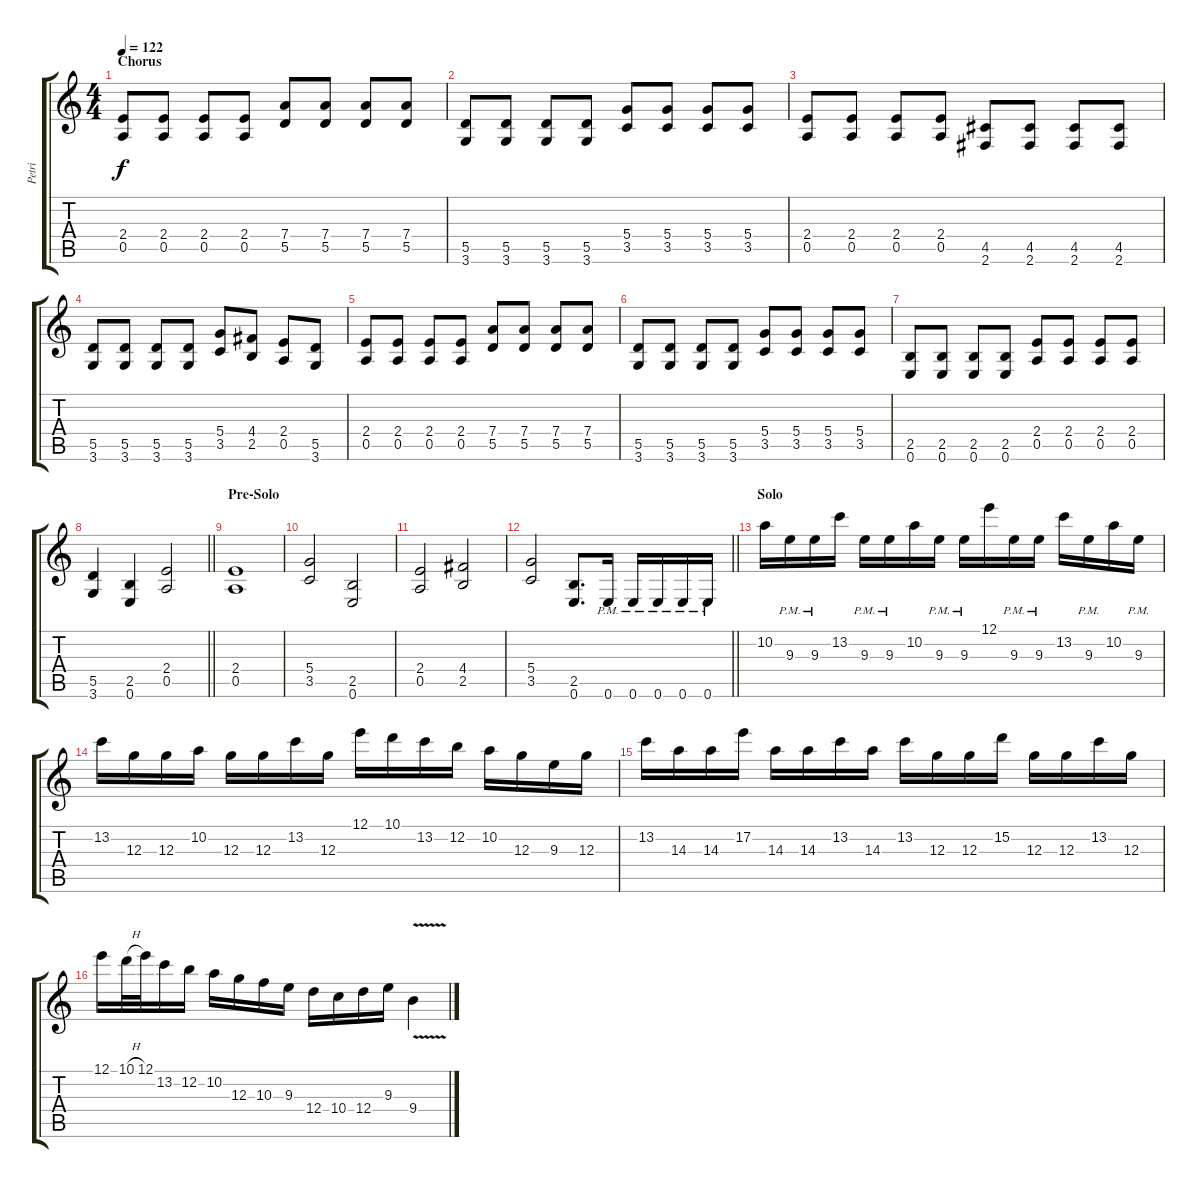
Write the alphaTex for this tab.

\track ("Petri" "Petri") {instrument distortionguitar}
\staff {score tabs}
\tuning (E4 B3 G3 D3 A2 E2) {hide}
\ts (4 4)
\section ("" "Chorus")
\tempo 122
\clef g2
\ks c
(2.4 0.5).8{dy f} (2.4 0.5).8 (2.4 0.5).8 (2.4 0.5).8 (7.4 5.5).8 (7.4 5.5).8 (7.4 5.5).8 (7.4 5.5).8 |
(5.5 3.6).8 (5.5 3.6).8 (5.5 3.6).8 (5.5 3.6).8 (5.4 3.5).8 (5.4 3.5).8 (5.4 3.5).8 (5.4 3.5).8 |
(2.4 0.5).8 (2.4 0.5).8 (2.4 0.5).8 (2.4 0.5).8 (4.5 2.6).8 (4.5 2.6).8 (4.5 2.6).8 (4.5 2.6).8 |
(5.5 3.6).8 (5.5 3.6).8 (5.5 3.6).8 (5.5 3.6).8 (5.4 3.5).8 (4.4 2.5).8 (2.4 0.5).8 (5.5 3.6).8 |
(2.4 0.5).8 (2.4 0.5).8 (2.4 0.5).8 (2.4 0.5).8 (7.4 5.5).8 (7.4 5.5).8 (7.4 5.5).8 (7.4 5.5).8 |
(5.5 3.6).8 (5.5 3.6).8 (5.5 3.6).8 (5.5 3.6).8 (5.4 3.5).8 (5.4 3.5).8 (5.4 3.5).8 (5.4 3.5).8 |
(2.5 0.6).8 (2.5 0.6).8 (2.5 0.6).8 (2.5 0.6).8 (2.4 0.5).8 (2.4 0.5).8 (2.4 0.5).8 (2.4 0.5).8 |
\barLineRight lightlight
(5.5 3.6).4 (2.5 0.6).4 (2.4 0.5).2 |
\section ("" "Pre-Solo")
(2.4 0.5).1 |
(5.4 3.5).2 (2.5 0.6).2 |
(2.4 0.5).2 (4.4 2.5).2 |
\barLineRight lightlight
(5.4 3.5).2 (2.5 0.6).8{d} 0.6{pm}.16 0.6{pm}.16 0.6{pm}.16 0.6{pm}.16 0.6{pm}.16 |
\section ("" "Solo")
10.2.16{volume 13} 9.3{pm}.16 9.3{pm}.16 13.2.16 9.3{pm}.16 9.3{pm}.16 10.2.16 9.3{pm}.16 9.3{pm}.16 12.1.16 9.3{pm}.16 9.3{pm}.16 13.2.16 9.3{pm}.16 10.2.16 9.3{pm}.16 |
13.2.16 12.3.16 12.3.16 10.2.16 12.3.16 12.3.16 13.2.16 12.3.16 12.1.16 10.1.16 13.2.16 12.2.16 10.2.16 12.3.16 9.3.16 12.3.16 |
13.2.16 14.3.16 14.3.16 17.2.16 14.3.16 14.3.16 13.2.16 14.3.16 13.2.16 12.3.16 12.3.16 15.2.16 12.3.16 12.3.16 13.2.16 12.3.16 |
12.1.16 10.1{h}.32 12.1.32 13.2.16 12.2.16 10.2.16 12.3.16 10.3.16 9.3.16 12.4.16 10.4.16 12.4.16 9.3.16 9.4{v}.4
